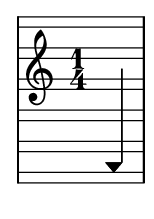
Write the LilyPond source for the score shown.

\version "2.14.0"

\header {
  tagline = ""
}

\paper {
  #(set-paper-size "a10")
}

%Customizing note head stencils based on pitch
%Defining stencils

upTriangle =
#(ly:make-stencil 
	(list 'embedded-ps
    "gsave
      currentpoint translate
      newpath
      -.1875 -.5 moveto
      .65625 .5 lineto
      1.5 -.5 lineto
      closepath
      fill
      grestore" )
    (cons -.1875 1.5)
    (cons -.5 .5)
)

downTriangle =
#(ly:make-stencil 
	(list 'embedded-ps
    "gsave
      currentpoint translate

      newpath
      .08 .34 moveto
      .65625 -.4 lineto
      1.2325 .34 lineto
      closepath
      0.12 setlinewidth
      stroke      

      newpath
      -.0775 .43 moveto
      .65625 -.43 lineto
      1.39 .43 lineto
      closepath
      0.1 setlinewidth
      stroke      
	  
	  newpath
      -.1675 .48 moveto
      .65625 -.48 lineto
      1.48 .48 lineto
      closepath
      0.04 setlinewidth
      stroke

      grestore" )
    (cons -.1875 1.5)
    (cons -.5 .5)
)

upTriLgr = 
#(ly:make-stencil 
	(list 'embedded-ps
    "gsave
      currentpoint translate
      newpath
      -.1875 -.5 moveto
      .65625 .5 lineto
      1.5 -.5 lineto
      closepath
      fill
	  newpath
	  -.5 0 moveto
	  1.8 0 lineto
      closepath
      .19 setlinewidth
      stroke  
      grestore" )
    (cons -.1875 1.5)
    (cons -.5 .5)
)

downTriLgr =
#(ly:make-stencil 
	(list 'embedded-ps
    "gsave
      currentpoint translate
      newpath
      .08 .34 moveto
      .65625 -.4 lineto
      1.2325 .34 lineto
      closepath
      0.12 setlinewidth
      stroke      
      newpath
      -.0775 .43 moveto
      .65625 -.43 lineto
      1.39 .43 lineto
      closepath
      0.1 setlinewidth
      stroke      
	  newpath
      -.1675 .48 moveto
      .65625 -.48 lineto
      1.48 .48 lineto
      closepath
      0.04 setlinewidth
      stroke
	  newpath
	  -.5 0 moveto
	  1.8 0 lineto
      closepath
      .19 setlinewidth
      stroke  
      grestore" )
    (cons -.1875 1.5)
    (cons -.5 .5)
)

%Based on the pitch's semitone, which note head
#(define (semitone-to-stencil semitone)
         (let ((s (modulo semitone 12)))
         	(case s
		((11) upTriLgr)
		((0) downTriLgr)
		(else (if (= (remainder semitone 2) 0) downTriangle upTriangle))
	))
)

%Get the pitch from the grob, convert to semitone, and send it on
#(define (stencil-notehead grob)
   (semitone-to-stencil 
	 (ly:pitch-semitones (ly:event-property (event-cause grob) 'pitch))))


%Begin stem attachment adjustment code
%Assign stem attachment values to variables

upTriUpStem 	= #'(1 . -1)
upTridownStem 	= #'(1 . .9)
downTriUpStem	= #'(1 . .9)
downTriDownStem	= #'(1 . -1)

%Based on the pitch, is the stem up or down, 
%Then based on pitch is the note head an up or down triangle

#(define (pitch-to-stem pitch stemdir)
	(if (= (modulo (ly:pitch-semitones pitch) 2) 1) 
		(if (= UP stemdir) upTriUpStem upTridownStem)		
		(if (= DOWN stemdir) downTriDownStem downTriUpStem)
	)
)

%Get the stem from notehead grob
#(define (notehead-get-notecolumn nhgrob)
   (ly:grob-parent nhgrob X))

#(define (notehead-get-stem nhgrob)
   (let ((notecolumn (notehead-get-notecolumn nhgrob)))
     (ly:grob-object notecolumn 'stem)))

%Get the pitch and stem direction from the grob and send it on
#(define (stem-adjuster nhgrob)
	(pitch-to-stem
	    (ly:event-property (event-cause nhgrob) 'pitch) 
		(ly:grob-property (notehead-get-stem nhgrob) 'direction) ))

%Begin double-stem for half note code
#(define (doubleStemmer grob)
   (if (= 1 (ly:grob-property grob 'duration-log))

		(ly:stencil-combine-at-edge
              (ly:stem::print grob)
              X
              (- (ly:grob-property grob 'direction))
              (ly:stem::print grob)
              -.42 0) ;; note: use .15 for other side

		(ly:stem::print grob)
	)
)

%End customization scripts


upTriangleEmpty =
#(ly:make-stencil 
	(list 'embedded-ps
    "gsave
      currentpoint translate
      newpath
      -.1875 -.5 moveto
      .65625 .5 lineto
      1.5 -.5 lineto
      closepath
      0.19 setlinewidth
      stroke
      grestore" )
    (cons -.1875 1.5)
    (cons -.5 .5)
)

upTriangleFull =
#(ly:make-stencil 
	(list 'embedded-ps
    "gsave
      currentpoint translate
      newpath
      -.1875 -.5 moveto
      .65625 .5 lineto
      1.5 -.5 lineto
      closepath
      fill
      grestore" )
    (cons -.1875 1.5)
    (cons -.5 .5)
)

downTriangleEmpty =
#(ly:make-stencil 
	(list 'embedded-ps
    "gsave
      currentpoint translate

      newpath
      .08 .34 moveto
      .65625 -.4 lineto
      1.2325 .34 lineto
      closepath
      0.12 setlinewidth
      stroke      

      newpath
      -.0775 .43 moveto
      .65625 -.43 lineto
      1.39 .43 lineto
      closepath
      0.1 setlinewidth
      stroke      
	  
	  newpath
      -.1675 .48 moveto
      .65625 -.48 lineto
      1.48 .48 lineto
      closepath
      0.04 setlinewidth
      stroke

      grestore" )
    (cons -.1875 1.5)
    (cons -.5 .5)
)

downTriangleFull =
#(ly:make-stencil 
	(list 'embedded-ps
    "gsave
      currentpoint translate

      newpath
      .08 .34 moveto
      .65625 -.4 lineto
      1.2325 .34 lineto
      closepath
      0.12 setlinewidth
      stroke      

      newpath
      -.0775 .43 moveto
      .65625 -.43 lineto
      1.39 .43 lineto
      closepath
      0.1 setlinewidth
      stroke      
	  
	  newpath
      -.1675 .48 moveto
      .65625 -.48 lineto
      1.48 .48 lineto
      closepath
      fill

      grestore" )
    (cons -.1875 1.5)
    (cons -.5 .5)
)

upTriLgr = 
#(ly:make-stencil 
	(list 'embedded-ps
    "gsave
      currentpoint translate
      newpath
      -.1875 -.5 moveto
      .65625 .5 lineto
      1.5 -.5 lineto
      closepath
      0.19 setlinewidth
      stroke
	  newpath
	  -.5 0 moveto
	  1.8 0 lineto
      closepath
      .19 setlinewidth
      stroke  
      grestore" )
    (cons -.1875 1.5)
    (cons -.5 .5)
)

downTriLgr =
#(ly:make-stencil 
	(list 'embedded-ps
    "gsave
      currentpoint translate
      newpath
      .08 .34 moveto
      .65625 -.4 lineto
      1.2325 .34 lineto
      closepath
      0.12 setlinewidth
      stroke      
      newpath
      -.0775 .43 moveto
      .65625 -.43 lineto
      1.39 .43 lineto
      closepath
      0.1 setlinewidth
      stroke      
	  newpath
      -.1675 .48 moveto
      .65625 -.48 lineto
      1.48 .48 lineto
      closepath
      0.04 setlinewidth
      stroke
	  newpath
	  -.5 0 moveto
	  1.8 0 lineto
      closepath
      .19 setlinewidth
      stroke  
      grestore" )
    (cons -.1875 1.5)
    (cons -.5 .5)
)

%Based on the pitch's semitone, which note head
#(define (semitone-to-stencil semitone)
         (let ((s (modulo semitone 12)))
         	(case s
		((11) upTriLgr)
		((0) downTriLgr)
                ((2 4) downTriangleEmpty)
                ((5 7 9) upTriangleEmpty)
                ((1 3) upTriangleFull)
                ((6 8 10) downTriangleFull)
	))
)

%Get the pitch from the grob, convert to semitone, and send it on
#(define (stencil-notehead grob)
   (semitone-to-stencil 
	 (ly:pitch-semitones (ly:event-property (event-cause grob) 'pitch))))


%Begin stem attachment adjustment code
%Assign stem attachment values to variables

upTriUpStem 	= #'(1 . -1)
upTridownStem 	= #'(1 . .9)
downTriUpStem	= #'(1 . .9)
downTriDownStem	= #'(1 . -1)

%Based on the pitch, is the stem up or down, 
%Then based on pitch is the note head an up or down triangle

#(define (pitch-to-stem pitch stemdir)
	(if (= (modulo (ly:pitch-semitones pitch) 2) 1) 
		(if (= UP stemdir) upTriUpStem upTridownStem)		
		(if (= DOWN stemdir) downTriDownStem downTriUpStem)
	)
)

%Get the stem from notehead grob
#(define (notehead-get-notecolumn nhgrob)
   (ly:grob-parent nhgrob X))

#(define (notehead-get-stem nhgrob)
   (let ((notecolumn (notehead-get-notecolumn nhgrob)))
     (ly:grob-object notecolumn 'stem)))

%Get the pitch and stem direction from the grob and send it on
#(define (stem-adjuster nhgrob)
	(pitch-to-stem
	    (ly:event-property (event-cause nhgrob) 'pitch) 
		(ly:grob-property (notehead-get-stem nhgrob) 'direction) ))

%Begin double-stem for half note code
#(define (doubleStemmer grob)
   (if (= 1 (ly:grob-property grob 'duration-log))

		(ly:stencil-combine-at-edge
              (ly:stem::print grob)
              X
              (- (ly:grob-property grob 'direction))
              (ly:stem::print grob)
              -.42 0) ;; note: use .15 for other side

		(ly:stem::print grob)
	)
)

%End customization scripts

down = {
      \override Stem #'direction = #DOWN     
}

up = {
      \override Stem #'direction = #UP
}

nl = {
      \once \override Score.RehearsalMark #'transparent = ##t
      \mark "C"
}

tn = {
  \override Staff.StaffSymbol #'line-positions = #'(10 8 4 2 -2 -4 -8 -10 -14 -16 -20 -22)
  \override NoteHead #'stem-attachment = #stem-adjuster
  \override NoteHead #'stencil = #stencil-notehead
  \override Stem #'stencil = #doubleStemmer
}

notes = \relative c {
      \time 1/4
      \autoBeamOff

      \up
      ais,4
}

\new Staff \with {
  \remove "Accidental_engraver"
  \remove "Key_engraver" 
  staffLineLayoutFunction = #(lambda (p) (floor (/ (+ (ly:pitch-semitones p) 1) 2)))
  middleCPosition = #-6
  clefGlyph = #"clefs.G"
  clefPosition = #(+ -6 4)
}
{
  \tn
  \notes 
}


